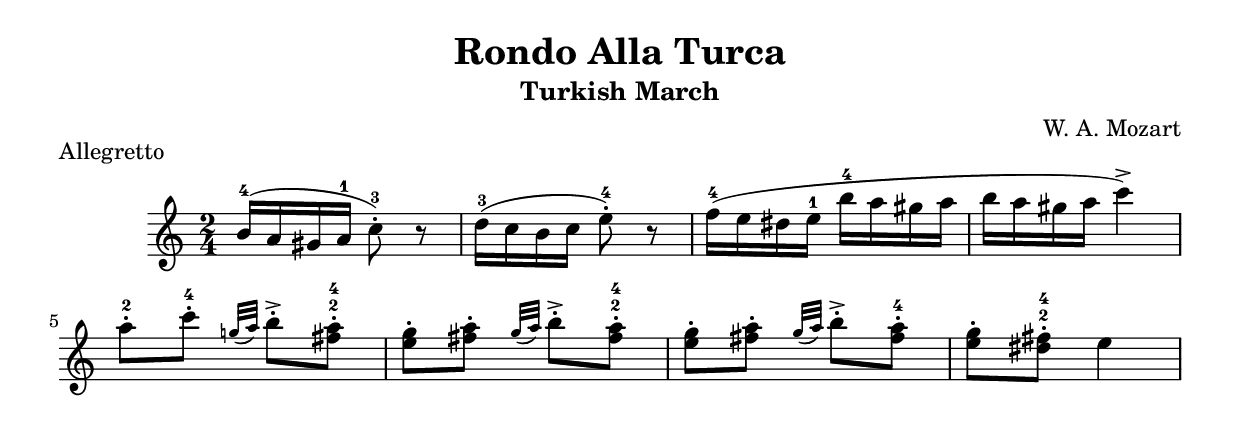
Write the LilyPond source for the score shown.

\version "2.16.0"
\include "deutsch.ly"

\header {
  title = "Rondo Alla Turca"
  subtitle = "Turkish March"
  composer = "W. A. Mozart"
  piece = "Allegretto"
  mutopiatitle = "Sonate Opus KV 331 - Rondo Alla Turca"
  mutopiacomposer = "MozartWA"
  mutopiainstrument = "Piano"
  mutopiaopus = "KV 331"
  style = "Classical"
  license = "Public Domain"
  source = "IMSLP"
}


\score {
  \new PianoStaff
  <<
    \new Staff {
      \time 2/4
      \transpose c c'' {
	  h,16-4( a, gis, a,-1 |
	  c8)-.-3 r d16-3( c h, c |
	  e8)-.-4 r f16-4( e dis e-1 |
	  h-4 a gis a h a gis a |
	  c'4)\accent a8-.-2 c'-.-4 |
	  \grace { g!32[( a)] } h8-.-> <fis a>-.-2-4 <e g>-. <fis a>-. |
	  \grace { g32[( a)] } h8-.-> <fis a>-.-2-4 <e g>-. <fis a>-. |
	  \grace { g32[( a)] } h8-.-> <fis a>-.-4 <e g>-. <dis fis>-.-2-4 |
	  e4
	  }
    }
  >>
  \layout {}
  \midi {}
}